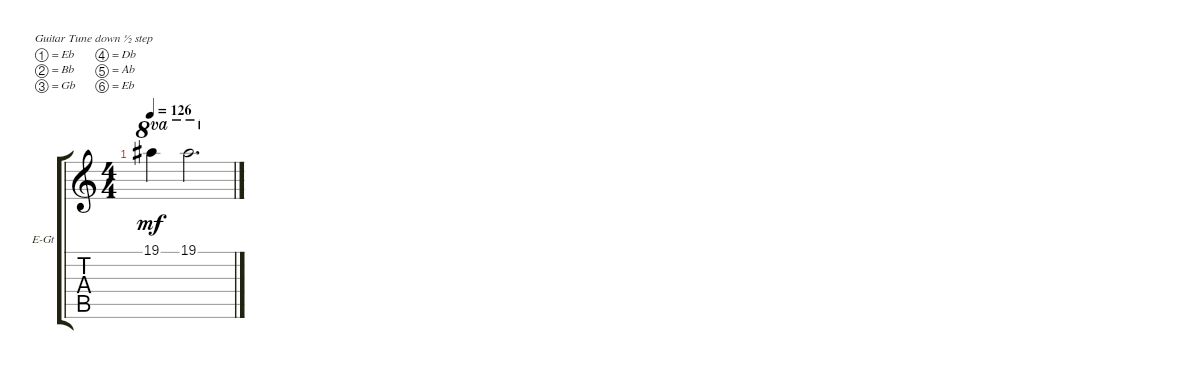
\defaultSystemsLayout 4
\bracketExtendMode groupsimilarinstruments
\firstSystemTrackNameOrientation horizontal
\otherSystemsTrackNameOrientation horizontal
\track ("GUITAR 4 SOLO FILLS" "E-Gt") {instrument distortionguitar}
\staff {score tabs}
\tuning (Eb4 Bb3 Gb3 Db3 Ab2 Eb2)
\ts (4 4)
\tempo 126
\clef g2
\ks c
19.1.4{ot 8va dy mf} 19.1.2{d ot 8va}
